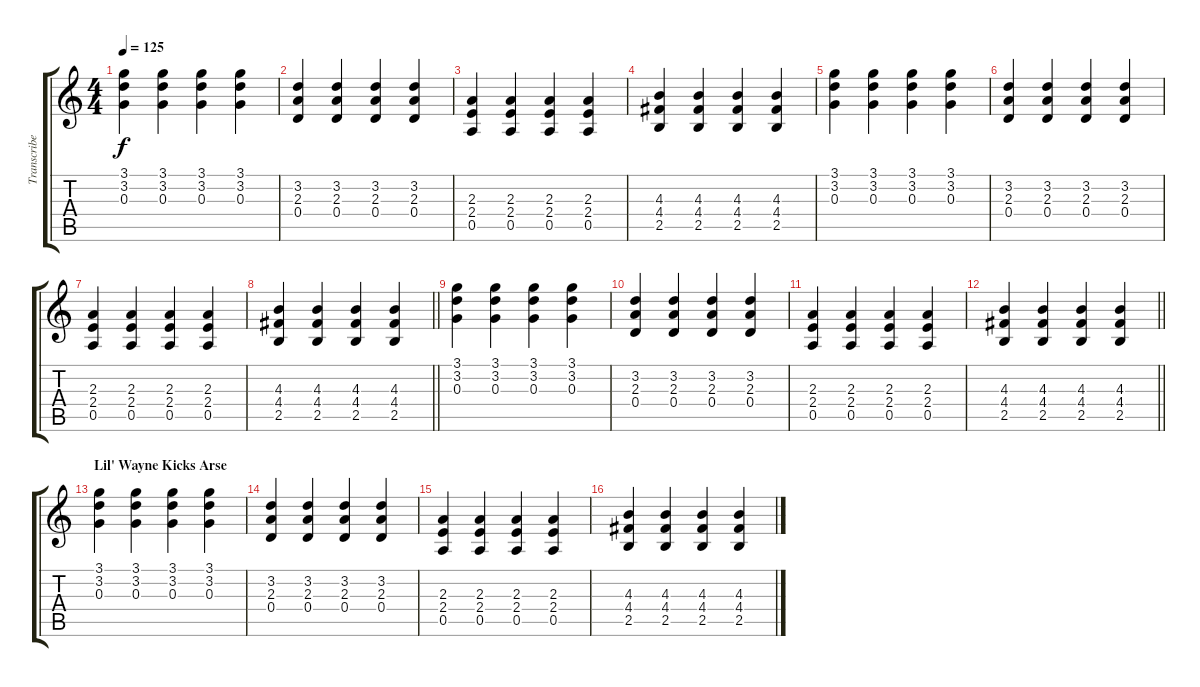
\track ("Transcribed Guitar" "Transcribe") {mute instrument acousticguitarsteel}
\staff {score tabs}
\tuning (E4 B3 G3 D3 A2 E2) {hide}
\ts (4 4)
\tempo 125
\clef g2
\ks c
(3.1 3.2 0.3).4{dy f} (3.1 3.2 0.3).4 (3.1 3.2 0.3).4 (3.1 3.2 0.3).4 |
(3.2 2.3 0.4).4 (3.2 2.3 0.4).4 (3.2 2.3 0.4).4 (3.2 2.3 0.4).4 |
(2.3 2.4 0.5).4 (2.3 2.4 0.5).4 (2.3 2.4 0.5).4 (2.3 2.4 0.5).4 |
(4.3 4.4 2.5).4 (4.3 4.4 2.5).4 (4.3 4.4 2.5).4 (4.3 4.4 2.5).4 |
(3.1 3.2 0.3).4 (3.1 3.2 0.3).4 (3.1 3.2 0.3).4 (3.1 3.2 0.3).4 |
(3.2 2.3 0.4).4 (3.2 2.3 0.4).4 (3.2 2.3 0.4).4 (3.2 2.3 0.4).4 |
(2.3 2.4 0.5).4 (2.3 2.4 0.5).4 (2.3 2.4 0.5).4 (2.3 2.4 0.5).4 |
\barLineRight lightlight
(4.3 4.4 2.5).4 (4.3 4.4 2.5).4 (4.3 4.4 2.5).4 (4.3 4.4 2.5).4 |
(3.1 3.2 0.3).4 (3.1 3.2 0.3).4 (3.1 3.2 0.3).4 (3.1 3.2 0.3).4 |
(3.2 2.3 0.4).4 (3.2 2.3 0.4).4 (3.2 2.3 0.4).4 (3.2 2.3 0.4).4 |
(2.3 2.4 0.5).4 (2.3 2.4 0.5).4 (2.3 2.4 0.5).4 (2.3 2.4 0.5).4 |
\barLineRight lightlight
(4.3 4.4 2.5).4 (4.3 4.4 2.5).4 (4.3 4.4 2.5).4 (4.3 4.4 2.5).4 |
\section ("" "Lil' Wayne Kicks Arse")
(3.1 3.2 0.3).4 (3.1 3.2 0.3).4 (3.1 3.2 0.3).4 (3.1 3.2 0.3).4 |
(3.2 2.3 0.4).4 (3.2 2.3 0.4).4 (3.2 2.3 0.4).4 (3.2 2.3 0.4).4 |
(2.3 2.4 0.5).4 (2.3 2.4 0.5).4 (2.3 2.4 0.5).4 (2.3 2.4 0.5).4 |
(4.3 4.4 2.5).4 (4.3 4.4 2.5).4 (4.3 4.4 2.5).4 (4.3 4.4 2.5).4
